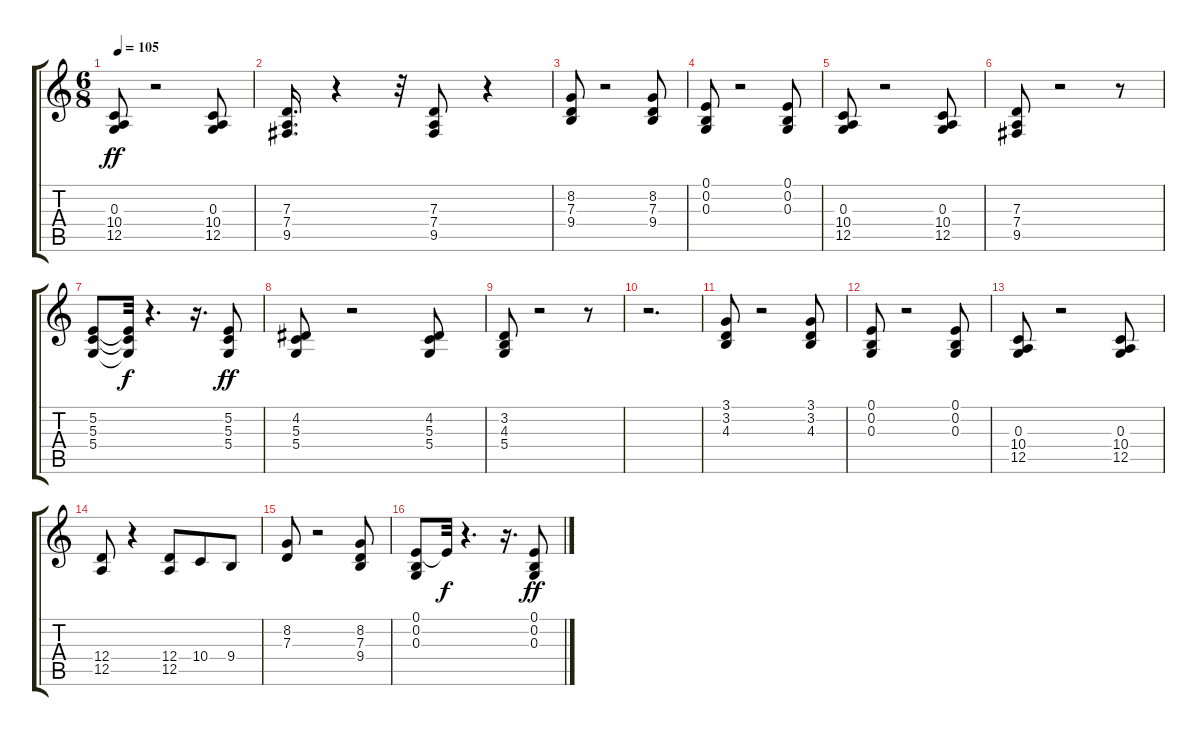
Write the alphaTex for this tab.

\track "" {instrument voiceoohs}
\staff {score tabs}
\tuning (E4 B3 G3 D3 A2 E2) {hide}
\ts (6 8)
\tempo 105
\clef g2
\ks c
(0.3 10.4 12.5).8{dy ff} r.2 (0.3 10.4 12.5).8 |
(7.3 7.4 9.5).16{d} r.4 r.32 (7.3 7.4 9.5).8 r.4 |
(8.2 7.3 9.4).8 r.2 (8.2 7.3 9.4).8 |
(0.1 0.2 0.3).8 r.2 (0.1 0.2 0.3).8 |
(0.3 10.4 12.5).8 r.2 (0.3 10.4 12.5).8 |
(7.3 7.4 9.5).8 r.2 r.8 |
(5.2 5.3 5.4).8 (5.2{t} 5.3{t} 5.4{t}).32{dy f} r.4{d} r.16{d} (5.2 5.3 5.4).8{dy ff} |
(4.2 5.3 5.4).8 r.2 (4.2 5.3 5.4).8 |
(3.2 4.3 5.4).8 r.2 r.8 |
r.2{d} |
(3.1 3.2 4.3).8 r.2 (3.1 3.2 4.3).8 |
(0.1 0.2 0.3).8 r.2 (0.1 0.2 0.3).8 |
(0.3 10.4 12.5).8 r.2 (0.3 10.4 12.5).8 |
(12.4 12.5).8 r.4 (12.4 12.5).8 10.4.8 9.4.8 |
(8.2 7.3).8 r.2 (8.2 7.3 9.4).8 |
(0.1 0.2 0.3).8 0.1{t}.32{dy f} r.4{d} r.16{d} (0.1 0.2 0.3).8{dy ff}
